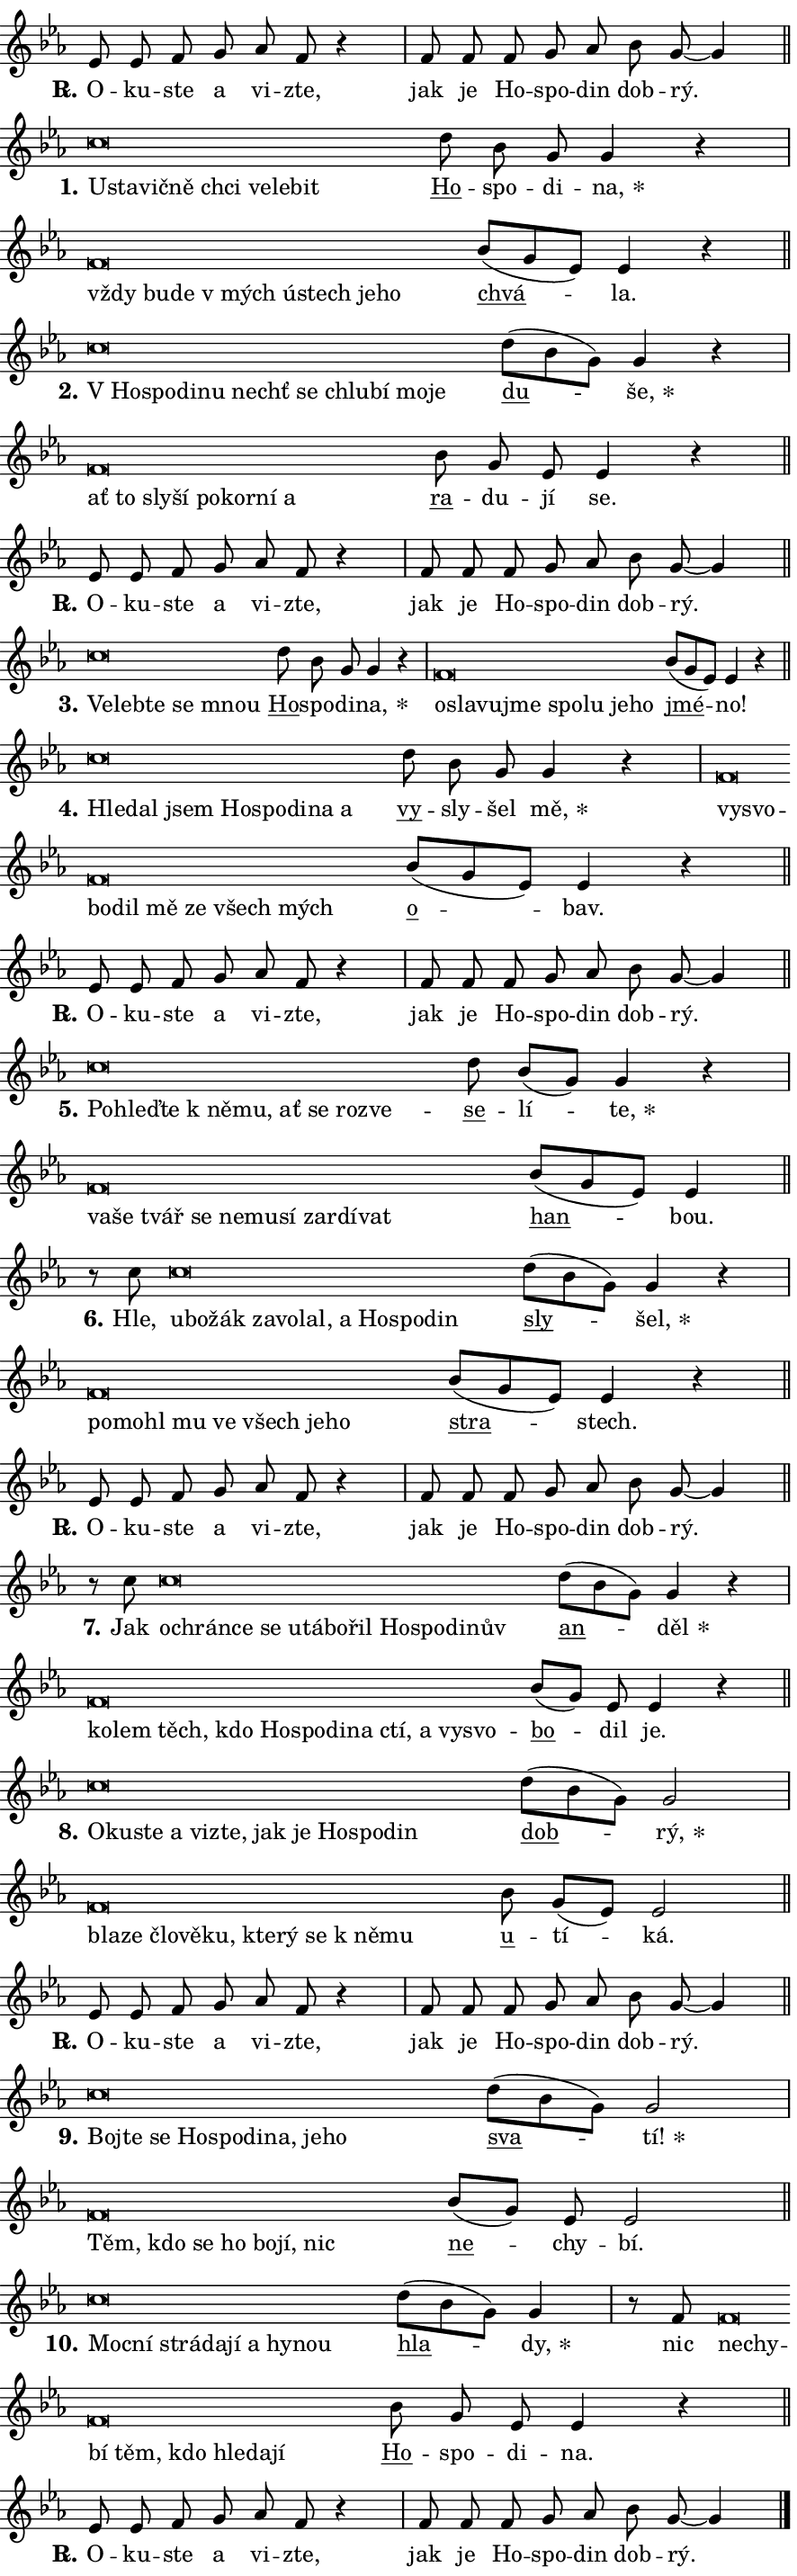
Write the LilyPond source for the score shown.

\version "2.24.0"
\header { tagline = "" }
\paper {
  indent = 0\cm
  top-margin = 0\cm
  right-margin = 0.13\cm % to fit lyric hyphens
  bottom-margin = 0\cm
  left-margin = 0\cm
  paper-width = 15\cm
  page-breaking = #ly:one-page-breaking
  system-system-spacing.basic-distance = #11
  score-system-spacing.basic-distance = #11
  ragged-last = ##f
}


%% Author: Thomas Morley
%% https://lists.gnu.org/archive/html/lilypond-user/2020-05/msg00002.html
#(define (line-position grob)
"Returns position of @var[grob} in current system:
   @code{'start}, if at first time-step
   @code{'end}, if at last time-step
   @code{'middle} otherwise
"
  (let* ((col (ly:item-get-column grob))
         (ln (ly:grob-object col 'left-neighbor))
         (rn (ly:grob-object col 'right-neighbor))
         (col-to-check-left (if (ly:grob? ln) ln col))
         (col-to-check-right (if (ly:grob? rn) rn col))
         (break-dir-left
           (and
             (ly:grob-property col-to-check-left 'non-musical #f)
             (ly:item-break-dir col-to-check-left)))
         (break-dir-right
           (and
             (ly:grob-property col-to-check-right 'non-musical #f)
             (ly:item-break-dir col-to-check-right))))
        (cond ((eqv? 1 break-dir-left) 'start)
              ((eqv? -1 break-dir-right) 'end)
              (else 'middle))))

#(define (tranparent-at-line-position vctor)
  (lambda (grob)
  "Relying on @code{line-position} select the relevant enry from @var{vctor}.
Used to determine transparency,"
    (case (line-position grob)
      ((end) (not (vector-ref vctor 0)))
      ((middle) (not (vector-ref vctor 1)))
      ((start) (not (vector-ref vctor 2))))))

noteHeadBreakVisibility =
#(define-music-function (break-visibility)(vector?)
"Makes @code{NoteHead}s transparent relying on @var{break-visibility}"
#{
  \override NoteHead.transparent =
    #(tranparent-at-line-position break-visibility)
#})

#(define delete-ledgers-for-transparent-note-heads
  (lambda (grob)
    "Reads whether a @code{NoteHead} is transparent.
If so this @code{NoteHead} is removed from @code{'note-heads} from
@var{grob}, which is supposed to be @code{LedgerLineSpanner}.
As a result ledgers are not printed for this @code{NoteHead}"
    (let* ((nhds-array (ly:grob-object grob 'note-heads))
           (nhds-list
             (if (ly:grob-array? nhds-array)
                 (ly:grob-array->list nhds-array)
                 '()))
           ;; Relies on the transparent-property being done before
           ;; Staff.LedgerLineSpanner.after-line-breaking is executed.
           ;; This is fragile ...
           (to-keep
             (remove
               (lambda (nhd)
                 (ly:grob-property nhd 'transparent #f))
               nhds-list)))
      ;; TODO find a better method to iterate over grob-arrays, similiar
      ;; to filter/remove etc for lists
      ;; For now rebuilt from scratch
      (set! (ly:grob-object grob 'note-heads)  '())
      (for-each
        (lambda (nhd)
          (ly:pointer-group-interface::add-grob grob 'note-heads nhd))
        to-keep))))

squashNotes = {
  \override NoteHead.X-extent = #'(-0.2 . 0.2)
  \override NoteHead.Y-extent = #'(-0.75 . 0)
  \override NoteHead.stencil =
    #(lambda (grob)
       (let ((pos (ly:grob-property grob 'staff-position)))
         (begin
           (if (< pos -7) (display "ERROR: Lower brevis then expected\n") (display ""))
           (if (<= pos -6) ly:text-interface::print ly:note-head::print))))
}
unSquashNotes = {
  \revert NoteHead.X-extent
  \revert NoteHead.Y-extent
  \revert NoteHead.stencil
}

hideNotes = \noteHeadBreakVisibility #begin-of-line-visible
unHideNotes = \noteHeadBreakVisibility #all-visible

% work-around for resetting accidentals
% https://lilypond.org/doc/v2.23/Documentation/notation/displaying-rhythms#unmetered-music
cadenzaMeasure = {
  \cadenzaOff
  \partial 1024 s1024
  \cadenzaOn
}

#(define-markup-command (accent layout props text) (markup?)
  "Underline accented syllable"
  (interpret-markup layout props
    #{\markup \override #'(offset . 4.3) \underline { #text }#}))

responsum = \markup \concat {
  "R" \hspace #-1.05 \path #0.1 #'((moveto 0 0.07) (lineto 0.9 0.8)) \hspace #0.05 "."
}

spaceSize = #0.6828661417322834 % exact space size for TeX Gyre Schola

\layout {
  \context {
    \Staff
    \remove "Time_signature_engraver"
    \override LedgerLineSpanner.after-line-breaking = #delete-ledgers-for-transparent-note-heads
  }
  \context {
    \Lyrics {
      \override LyricSpace.minimum-distance = \spaceSize
      \override LyricText.font-name = #"TeX Gyre Schola"
      \override LyricText.font-size = 1
      \override StanzaNumber.font-name = #"TeX Gyre Schola Bold"
      \override StanzaNumber.font-size = 1
    }
  }
  \context {
    \Score 
    \override NoteHead.text =
      #(lambda (grob) 
        (let ((pos (ly:grob-property grob 'staff-position)))
          #{\markup {
            \combine
              \halign #-0.55 \raise #(if (= pos -6) 0 0.5) \override #'(thickness . 2) \draw-line #'(3.2 . 0)
              \musicglyph "noteheads.sM1"
          }#}))
  }
}

% magnetic-lyrics.ily
%
%   written by
%     Jean Abou Samra <jean@abou-samra.fr>
%     Werner Lemberg <wl@gnu.org>
%
%   adapted by
%     Jiri Hon <jiri.hon@gmail.com>
%
% Version 2022-Apr-15

% https://www.mail-archive.com/lilypond-user@gnu.org/msg149350.html

#(define (Left_hyphen_pointer_engraver context)
   "Collect syllable-hyphen-syllable occurrences in lyrics and store
them in properties.  This engraver only looks to the left.  For
example, if the lyrics input is @code{foo -- bar}, it does the
following.

@itemize @bullet
@item
Set the @code{text} property of the @code{LyricHyphen} grob between
@q{foo} and @q{bar} to @code{foo}.

@item
Set the @code{left-hyphen} property of the @code{LyricText} grob with
text @q{foo} to the @code{LyricHyphen} grob between @q{foo} and
@q{bar}.
@end itemize

Use this auxiliary engraver in combination with the
@code{lyric-@/text::@/apply-@/magnetic-@/offset!} hook."
   (let ((hyphen #f)
         (text #f))
     (make-engraver
      (acknowledgers
       ((lyric-syllable-interface engraver grob source-engraver)
        (set! text grob)))
      (end-acknowledgers
       ((lyric-hyphen-interface engraver grob source-engraver)
        ;(when (not (grob::has-interface grob 'lyric-space-interface))
          (set! hyphen grob)));)
      ((stop-translation-timestep engraver)
       (when (and text hyphen)
         (ly:grob-set-object! text 'left-hyphen hyphen))
       (set! text #f)
       (set! hyphen #f)))))

#(define (lyric-text::apply-magnetic-offset! grob)
   "If the space between two syllables is less than the value in
property @code{LyricText@/.details@/.squash-threshold}, move the right
syllable to the left so that it gets concatenated with the left
syllable.

Use this function as a hook for
@code{LyricText@/.after-@/line-@/breaking} if the
@code{Left_@/hyphen_@/pointer_@/engraver} is active."
   (let ((hyphen (ly:grob-object grob 'left-hyphen #f)))
     (when hyphen
       (let ((left-text (ly:spanner-bound hyphen LEFT)))
         (when (grob::has-interface left-text 'lyric-syllable-interface)
           (let* ((common (ly:grob-common-refpoint grob left-text X))
                  (this-x-ext (ly:grob-extent grob common X))
                  (left-x-ext
                   (begin
                     ;; Trigger magnetism for left-text.
                     (ly:grob-property left-text 'after-line-breaking)
                     (ly:grob-extent left-text common X)))
                  ;; `delta` is the gap width between two syllables.
                  (delta (- (interval-start this-x-ext)
                            (interval-end left-x-ext)))
                  (details (ly:grob-property grob 'details))
                  (threshold (assoc-get 'squash-threshold details 0.2)))
             (when (< delta threshold)
               (let* (;; We have to manipulate the input text so that
                      ;; ligatures crossing syllable boundaries are not
                      ;; disabled.  For languages based on the Latin
                      ;; script this is essentially a beautification.
                      ;; However, for non-Western scripts it can be a
                      ;; necessity.
                      (lt (ly:grob-property left-text 'text))
                      (rt (ly:grob-property grob 'text))
                      (is-space (grob::has-interface hyphen 'lyric-space-interface))
                      (space (if is-space " " ""))
                      (extra-delta (if is-space spaceSize 0))
                      ;; Append new syllable.
                      (ltrt-space (if (and (string? lt) (string? rt))
                                (string-append lt space rt)
                                (make-concat-markup (list lt space rt))))
                      ;; Right-align `ltrt` to the right side.
                      (ltrt-space-markup (grob-interpret-markup
                               grob
                               (make-translate-markup
                                (cons (interval-length this-x-ext) 0)
                                (make-right-align-markup ltrt-space)))))
                 (begin
                   ;; Don't print `left-text`.
                   (ly:grob-set-property! left-text 'stencil #f)
                   ;; Set text and stencil (which holds all collected
                   ;; syllables so far) and shift it to the left.
                   (ly:grob-set-property! grob 'text ltrt-space)
                   (ly:grob-set-property! grob 'stencil ltrt-space-markup)
                   (ly:grob-translate-axis! grob (- (- delta extra-delta)) X))))))))))


#(define (lyric-hyphen::displace-bounds-first grob)
   ;; Make very sure this callback isn't triggered too early.
   (let ((left (ly:spanner-bound grob LEFT))
         (right (ly:spanner-bound grob RIGHT)))
     (ly:grob-property left 'after-line-breaking)
     (ly:grob-property right 'after-line-breaking)
     (ly:lyric-hyphen::print grob)))

squashThreshold = #0.4

\layout {
  \context {
    \Lyrics
    \consists #Left_hyphen_pointer_engraver
    \override LyricText.after-line-breaking =
      #lyric-text::apply-magnetic-offset!
    \override LyricHyphen.stencil = #lyric-hyphen::displace-bounds-first
    \override LyricText.details.squash-threshold = \squashThreshold
    \override LyricHyphen.minimum-distance = 0
    \override LyricHyphen.minimum-length = \squashThreshold
  }
}

squashText = \override LyricText.details.squash-threshold = 9999
unSquashText = \override LyricText.details.squash-threshold = \squashThreshold

leftText = \override LyricText.self-alignment-X = #LEFT
unLeftText = \revert LyricText.self-alignment-X

starOffset = #(lambda (grob) 
                (let ((x_offset (ly:self-alignment-interface::aligned-on-x-parent grob)))
                  (if (= x_offset 0) 0 (+ x_offset 1.2))))

star = #(define-music-function (syllable)(string?)
"Append star separator at the end of a syllable"
#{
  \once \override LyricText.X-offset = #starOffset
  \lyricmode { \markup {
    #syllable
    \override #'((font-name . "TeX Gyre Schola Bold")) \hspace #0.2 \lower #0.65 \larger "*"
  } }
#})

starAccent = #(define-music-function (syllable)(string?)
"Append star separator at the end of a syllable and make accent"
#{
  \once \override LyricText.X-offset = #starOffset
  \lyricmode { \markup {
    \accent #syllable
    \override #'((font-name . "TeX Gyre Schola Bold")) \hspace #0.2 \lower #0.65 \larger "*"
  } }
#})

breath = #(define-music-function (syllable)(string?)
"Append breathing indicator at the end of a syllable"
#{
  \lyricmode { \markup { #syllable "+" } }
#})

optionalBreath = #(define-music-function (syllable)(string?)
"Append optional breathing indicator at the end of a syllable"
#{
  \lyricmode { \markup { #syllable "(+)" } }
#})


\score {
    <<
        \new Voice = "melody" { \cadenzaOn \key es \major \relative { es'8 es f g as f r4 \cadenzaMeasure \bar "|" f8 f \bar "" f g as \bar "" bes g~ g4 \cadenzaMeasure \bar "||" \break } }
        \new Lyrics \lyricsto "melody" { \lyricmode { \set stanza = \responsum
O -- ku -- ste a vi -- zte, jak je Ho -- spo -- din dob -- rý. } }
    >>
    \layout {}
}

\score {
    <<
        \new Voice = "melody" { \cadenzaOn \key es \major \relative { \squashNotes c''\breve*1/16 \hideNotes \breve*1/16 \bar "" \breve*1/16 \bar "" \breve*1/16 \bar "" \breve*1/16 \bar "" \breve*1/16 \bar "" \breve*1/16 \breve*1/16 \bar "" \unHideNotes \unSquashNotes \bar "" d8 bes g g4 r \cadenzaMeasure \bar "|" \squashNotes f\breve*1/16 \hideNotes \breve*1/16 \bar "" \breve*1/16 \bar "" \breve*1/16 \bar "" \breve*1/16 \bar "" \breve*1/16 \bar "" \breve*1/16 \breve*1/16 \bar "" \unHideNotes \unSquashNotes \bar "" bes8[( g es)] es4 r \cadenzaMeasure \bar "||" \break } }
        \new Lyrics \lyricsto "melody" { \lyricmode { \set stanza = "1."
\leftText U -- \squashText sta -- vič -- ně chci ve -- le -- bit \unLeftText \unSquashText \markup \accent Ho -- spo -- di -- \star na, \leftText vždy \squashText bu -- de "v mých" ú -- stech je -- ho \unLeftText \unSquashText \markup \accent chvá -- la. } }
    >>
    \layout {}
}

\score {
    <<
        \new Voice = "melody" { \cadenzaOn \key es \major \relative { \squashNotes c''\breve*1/16 \hideNotes \breve*1/16 \bar "" \breve*1/16 \bar "" \breve*1/16 \bar "" \breve*1/16 \bar "" \breve*1/16 \bar "" \breve*1/16 \bar "" \breve*1/16 \bar "" \breve*1/16 \breve*1/16 \bar "" \unHideNotes \unSquashNotes \bar "" d8[( bes g)] g4 r \cadenzaMeasure \bar "|" \squashNotes f\breve*1/16 \hideNotes \breve*1/16 \bar "" \breve*1/16 \bar "" \breve*1/16 \bar "" \breve*1/16 \bar "" \breve*1/16 \bar "" \breve*1/16 \breve*1/16 \bar "" \unHideNotes \unSquashNotes \bar "" bes8 g es es4 r \cadenzaMeasure \bar "||" \break } }
        \new Lyrics \lyricsto "melody" { \lyricmode { \set stanza = "2."
\leftText "V Ho" -- \squashText spo -- di -- nu nechť se chlu -- bí mo -- je \unLeftText \unSquashText \markup \accent du -- \star še, \leftText ať \squashText to sly -- ší po -- kor -- ní a \unLeftText \unSquashText \markup \accent ra -- du -- jí se. } }
    >>
    \layout {}
}

\score {
    <<
        \new Voice = "melody" { \cadenzaOn \key es \major \relative { es'8 es f g as f r4 \cadenzaMeasure \bar "|" f8 f \bar "" f g as \bar "" bes g~ g4 \cadenzaMeasure \bar "||" \break } }
        \new Lyrics \lyricsto "melody" { \lyricmode { \set stanza = \responsum
O -- ku -- ste a vi -- zte, jak je Ho -- spo -- din dob -- rý. } }
    >>
    \layout {}
}

\score {
    <<
        \new Voice = "melody" { \cadenzaOn \key es \major \relative { \squashNotes c''\breve*1/16 \hideNotes \breve*1/16 \bar "" \breve*1/16 \bar "" \breve*1/16 \breve*1/16 \bar "" \unHideNotes \unSquashNotes \bar "" d8 bes g g4 r \cadenzaMeasure \bar "|" \squashNotes f\breve*1/16 \hideNotes \breve*1/16 \bar "" \breve*1/16 \bar "" \breve*1/16 \bar "" \breve*1/16 \bar "" \breve*1/16 \bar "" \breve*1/16 \breve*1/16 \bar "" \unHideNotes \unSquashNotes \bar "" bes8[( g es)] es4 r \cadenzaMeasure \bar "||" \break } }
        \new Lyrics \lyricsto "melody" { \lyricmode { \set stanza = "3."
\leftText Ve -- \squashText leb -- te se mnou \unLeftText \unSquashText \markup \accent Ho -- spo -- di -- \star na, \leftText o -- \squashText sla -- vu -- jme spo -- lu je -- ho \unLeftText \unSquashText \markup \accent jmé -- no! } }
    >>
    \layout {}
}

\score {
    <<
        \new Voice = "melody" { \cadenzaOn \key es \major \relative { \squashNotes c''\breve*1/16 \hideNotes \breve*1/16 \bar "" \breve*1/16 \bar "" \breve*1/16 \bar "" \breve*1/16 \bar "" \breve*1/16 \bar "" \breve*1/16 \breve*1/16 \bar "" \unHideNotes \unSquashNotes \bar "" d8 bes g g4 r \cadenzaMeasure \bar "|" \squashNotes f\breve*1/16 \hideNotes \breve*1/16 \bar "" \breve*1/16 \bar "" \breve*1/16 \bar "" \breve*1/16 \bar "" \breve*1/16 \bar "" \breve*1/16 \breve*1/16 \bar "" \unHideNotes \unSquashNotes \bar "" bes8[( g es)] es4 r \cadenzaMeasure \bar "||" \break } }
        \new Lyrics \lyricsto "melody" { \lyricmode { \set stanza = "4."
\leftText Hle -- \squashText dal jsem Ho -- spo -- di -- na a \unLeftText \unSquashText \markup \accent vy -- sly -- šel \star mě, \leftText vy -- \squashText svo -- bo -- dil mě ze všech mých \unLeftText \unSquashText \markup \accent o -- bav. } }
    >>
    \layout {}
}

\score {
    <<
        \new Voice = "melody" { \cadenzaOn \key es \major \relative { es'8 es f g as f r4 \cadenzaMeasure \bar "|" f8 f \bar "" f g as \bar "" bes g~ g4 \cadenzaMeasure \bar "||" \break } }
        \new Lyrics \lyricsto "melody" { \lyricmode { \set stanza = \responsum
O -- ku -- ste a vi -- zte, jak je Ho -- spo -- din dob -- rý. } }
    >>
    \layout {}
}

\score {
    <<
        \new Voice = "melody" { \cadenzaOn \key es \major \relative { \squashNotes c''\breve*1/16 \hideNotes \breve*1/16 \bar "" \breve*1/16 \bar "" \breve*1/16 \bar "" \breve*1/16 \bar "" \breve*1/16 \bar "" \breve*1/16 \bar "" \breve*1/16 \breve*1/16 \bar "" \unHideNotes \unSquashNotes \bar "" d8 bes[( g)] g4 r \cadenzaMeasure \bar "|" \squashNotes f\breve*1/16 \hideNotes \breve*1/16 \bar "" \breve*1/16 \bar "" \breve*1/16 \bar "" \breve*1/16 \bar "" \breve*1/16 \bar "" \breve*1/16 \bar "" \breve*1/16 \bar "" \breve*1/16 \breve*1/16 \bar "" \unHideNotes \unSquashNotes \bar "" bes8[( g es)] es4 \cadenzaMeasure \bar "||" \break } }
        \new Lyrics \lyricsto "melody" { \lyricmode { \set stanza = "5."
\leftText Po -- \squashText hleď -- te "k ně" -- mu, ať se roz -- ve -- \unLeftText \unSquashText \markup \accent se -- lí -- \star te, \leftText va -- \squashText še tvář se ne -- mu -- sí za -- rdí -- vat \unLeftText \unSquashText \markup \accent han -- bou. } }
    >>
    \layout {}
}

\score {
    <<
        \new Voice = "melody" { \cadenzaOn \key es \major \relative { r8 c''8 \squashNotes c\breve*1/16 \hideNotes \breve*1/16 \bar "" \breve*1/16 \bar "" \breve*1/16 \bar "" \breve*1/16 \bar "" \breve*1/16 \bar "" \breve*1/16 \bar "" \breve*1/16 \bar "" \breve*1/16 \breve*1/16 \bar "" \unHideNotes \unSquashNotes \bar "" d8[( bes g)] g4 r \cadenzaMeasure \bar "|" \squashNotes f\breve*1/16 \hideNotes \breve*1/16 \bar "" \breve*1/16 \bar "" \breve*1/16 \bar "" \breve*1/16 \bar "" \breve*1/16 \bar "" \breve*1/16 \breve*1/16 \bar "" \unHideNotes \unSquashNotes \bar "" bes8[( g es)] es4 r \cadenzaMeasure \bar "||" \break } }
        \new Lyrics \lyricsto "melody" { \lyricmode { \set stanza = "6."
Hle, \leftText u -- \squashText bo -- žák za -- vo -- lal, a Ho -- spo -- din \unLeftText \unSquashText \markup \accent sly -- \star šel, \leftText po -- \squashText mo -- hl mu ve všech je -- ho \unLeftText \unSquashText \markup \accent stra -- stech. } }
    >>
    \layout {}
}

\score {
    <<
        \new Voice = "melody" { \cadenzaOn \key es \major \relative { es'8 es f g as f r4 \cadenzaMeasure \bar "|" f8 f \bar "" f g as \bar "" bes g~ g4 \cadenzaMeasure \bar "||" \break } }
        \new Lyrics \lyricsto "melody" { \lyricmode { \set stanza = \responsum
O -- ku -- ste a vi -- zte, jak je Ho -- spo -- din dob -- rý. } }
    >>
    \layout {}
}

\score {
    <<
        \new Voice = "melody" { \cadenzaOn \key es \major \relative { r8 c''8 \squashNotes c\breve*1/16 \hideNotes \breve*1/16 \bar "" \breve*1/16 \bar "" \breve*1/16 \bar "" \breve*1/16 \bar "" \breve*1/16 \bar "" \breve*1/16 \bar "" \breve*1/16 \bar "" \breve*1/16 \bar "" \breve*1/16 \bar "" \breve*1/16 \breve*1/16 \bar "" \unHideNotes \unSquashNotes \bar "" d8[( bes g)] g4 r \cadenzaMeasure \bar "|" \squashNotes f\breve*1/16 \hideNotes \breve*1/16 \bar "" \breve*1/16 \bar "" \breve*1/16 \bar "" \breve*1/16 \bar "" \breve*1/16 \bar "" \breve*1/16 \bar "" \breve*1/16 \bar "" \breve*1/16 \bar "" \breve*1/16 \bar "" \breve*1/16 \breve*1/16 \bar "" \unHideNotes \unSquashNotes \bar "" bes8[( g)] es es4 r \cadenzaMeasure \bar "||" \break } }
        \new Lyrics \lyricsto "melody" { \lyricmode { \set stanza = "7."
Jak \leftText o -- \squashText chrán -- ce se u -- tá -- bo -- řil Ho -- spo -- di -- nův \unLeftText \unSquashText \markup \accent an -- \star děl \leftText ko -- \squashText lem těch, kdo Ho -- spo -- di -- na ctí, a vy -- svo -- \unLeftText \unSquashText \markup \accent bo -- dil je. } }
    >>
    \layout {}
}

\score {
    <<
        \new Voice = "melody" { \cadenzaOn \key es \major \relative { \squashNotes c''\breve*1/16 \hideNotes \breve*1/16 \bar "" \breve*1/16 \bar "" \breve*1/16 \bar "" \breve*1/16 \bar "" \breve*1/16 \bar "" \breve*1/16 \bar "" \breve*1/16 \bar "" \breve*1/16 \bar "" \breve*1/16 \breve*1/16 \bar "" \unHideNotes \unSquashNotes \bar "" d8[( bes g)] g2 \cadenzaMeasure \bar "|" \squashNotes f\breve*1/16 \hideNotes \breve*1/16 \bar "" \breve*1/16 \bar "" \breve*1/16 \bar "" \breve*1/16 \bar "" \breve*1/16 \bar "" \breve*1/16 \bar "" \breve*1/16 \bar "" \breve*1/16 \breve*1/16 \bar "" \unHideNotes \unSquashNotes \bar "" bes8 g[( es)] es2 \cadenzaMeasure \bar "||" \break } }
        \new Lyrics \lyricsto "melody" { \lyricmode { \set stanza = "8."
\leftText O -- \squashText ku -- ste a vi -- zte, jak je Ho -- spo -- din \unLeftText \unSquashText \markup \accent dob -- \star rý, \leftText bla -- \squashText ze člo -- vě -- ku, kte -- rý se "k ně" -- mu \unLeftText \unSquashText \markup \accent u -- tí -- ká. } }
    >>
    \layout {}
}

\score {
    <<
        \new Voice = "melody" { \cadenzaOn \key es \major \relative { es'8 es f g as f r4 \cadenzaMeasure \bar "|" f8 f \bar "" f g as \bar "" bes g~ g4 \cadenzaMeasure \bar "||" \break } }
        \new Lyrics \lyricsto "melody" { \lyricmode { \set stanza = \responsum
O -- ku -- ste a vi -- zte, jak je Ho -- spo -- din dob -- rý. } }
    >>
    \layout {}
}

\score {
    <<
        \new Voice = "melody" { \cadenzaOn \key es \major \relative { \squashNotes c''\breve*1/16 \hideNotes \breve*1/16 \bar "" \breve*1/16 \bar "" \breve*1/16 \bar "" \breve*1/16 \bar "" \breve*1/16 \bar "" \breve*1/16 \bar "" \breve*1/16 \breve*1/16 \bar "" \unHideNotes \unSquashNotes \bar "" d8[( bes g)] g2 \cadenzaMeasure \bar "|" \squashNotes f\breve*1/16 \hideNotes \breve*1/16 \bar "" \breve*1/16 \bar "" \breve*1/16 \bar "" \breve*1/16 \bar "" \breve*1/16 \breve*1/16 \bar "" \unHideNotes \unSquashNotes \bar "" bes8[( g)] es es2 \cadenzaMeasure \bar "||" \break } }
        \new Lyrics \lyricsto "melody" { \lyricmode { \set stanza = "9."
\leftText Boj -- \squashText te se Ho -- spo -- di -- na, je -- ho \unLeftText \unSquashText \markup \accent sva -- \star tí! \leftText Těm, \squashText kdo se ho bo -- jí, nic \unLeftText \unSquashText \markup \accent ne -- chy -- bí. } }
    >>
    \layout {}
}

\score {
    <<
        \new Voice = "melody" { \cadenzaOn \key es \major \relative { \squashNotes c''\breve*1/16 \hideNotes \breve*1/16 \bar "" \breve*1/16 \bar "" \breve*1/16 \bar "" \breve*1/16 \bar "" \breve*1/16 \bar "" \breve*1/16 \breve*1/16 \bar "" \unHideNotes \unSquashNotes \bar "" d8[( bes g)] g4 \cadenzaMeasure \bar "|" r8 f8 \squashNotes f\breve*1/16 \hideNotes \breve*1/16 \bar "" \breve*1/16 \bar "" \breve*1/16 \bar "" \breve*1/16 \bar "" \breve*1/16 \bar "" \breve*1/16 \breve*1/16 \bar "" \unHideNotes \unSquashNotes \bar "" bes8 g es es4 r \cadenzaMeasure \bar "||" \break } }
        \new Lyrics \lyricsto "melody" { \lyricmode { \set stanza = "10."
\leftText Moc -- \squashText ní strá -- da -- jí a hy -- nou \unLeftText \unSquashText \markup \accent hla -- \star dy, nic \leftText ne -- \squashText chy -- bí těm, kdo hle -- da -- jí \unLeftText \unSquashText \markup \accent Ho -- spo -- di -- na. } }
    >>
    \layout {}
}

\score {
    <<
        \new Voice = "melody" { \cadenzaOn \key es \major \relative { es'8 es f g as f r4 \cadenzaMeasure \bar "|" f8 f \bar "" f g as \bar "" bes g~ g4 \cadenzaMeasure \bar "||" \break } \bar "|." }
        \new Lyrics \lyricsto "melody" { \lyricmode { \set stanza = \responsum
O -- ku -- ste a vi -- zte, jak je Ho -- spo -- din dob -- rý. } }
    >>
    \layout {}
}
